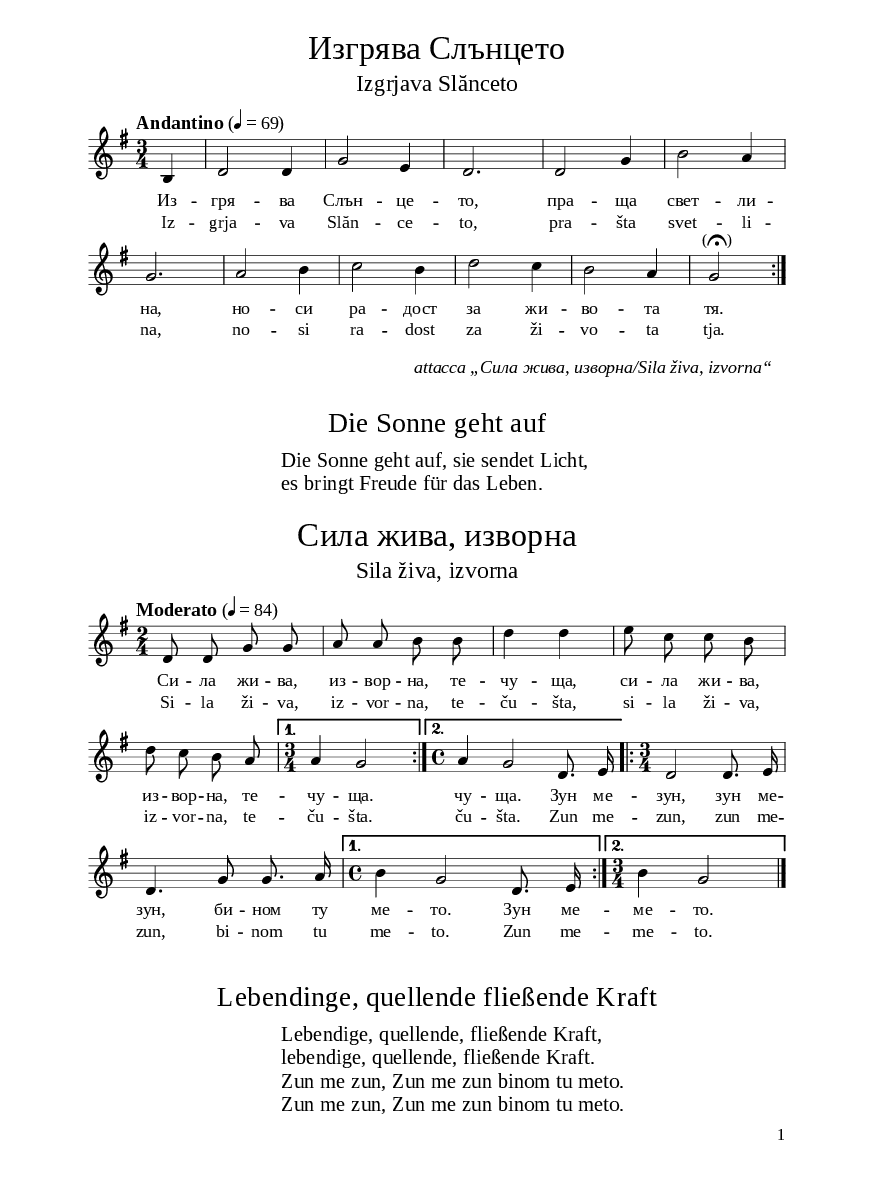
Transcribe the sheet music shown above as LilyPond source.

\version "2.24.4"

% include paper part and global functions
\include "include/globals.ily"

\bookpart {
  \label #'ref071_1
  \tocItem \markup "Изгрява Слънцето – Izgrjava Slănceto"
  \include "include/bookpart-paper.ily"
  \score {
    \include "include/score-layout.ily"

    \new Voice \absolute {
      \clef treble
      \key g \major
      \time 3/4
      \tempoFunc "Andantino" 4 "69"
      \partial 4
      \autoBeamOff
      b4  |  d'2 d'4 | g'2 e'4 | d'2. | d'2 g'4 | b'2 a'4 \break |

      g'2. | a'2 b'4 | c''2 b'4 | d''2 c''4 | b'2 a'4^\markup { \concat {"              (" \fermata ")"}} |  g'2
      \break \bar ":|."

    }

    \addlyrics {
      Из -- гря --
      ва Слън -- це -- то, пра -- ща свет -- ли -- на,
      но -- си ра -- дост за жи -- во -- та тя.
    }
    \addlyrics {

      Iz -- grja --
      va Slăn -- ce -- to, pra -- šta svet -- li -- na,
      no -- si ra -- dost za ži -- vo -- ta tja.
    }

    \header {
      title = \titleFunc "Изгрява Слънцето" "Izgrjava Slănceto"
    }

    \midi{}

  } % score
  \markup \empty-one
  \markup \italic \dc-one-nobold "attacca „Сила жива, изворна/Sila živa, izvorna“"
  \markup \empty-one

  % include foreign translation(s) of the song
  \version "2.24.4"

\markup \fill-line { \fontsize #deTitleFontSize "Die Sonne geht auf" }
\markup \null
\markup \null

\markup \abs-fontsize #10 {
   \hspace #25
  \override #`(baseline-skip . ,deCoupletBaselineSkip)

  \column {

    \line { " " Die Sonne geht auf, sie sendet Licht, }

    \line { " "  es bringt Freude für das Leben. }


  }
}

  \markup \empty-two

  \label #'ref071_2
  \tocItem \markup "Сила жива, изворна – Sila živa, izvorna"

  \include "include/bookpart-paper.ily"
  \score {
    \include "include/score-layout.ily"

    \new Voice \absolute {
      \clef treble
      \key g \major
      \time 2/4
      \tempoFunc "Moderato" 4 "84"
      \autoBeamOff

      \repeat volta 2 {
        d'8 d' g' g' | a'8 a' b' b' | d''4 d'' | e''8 c'' c'' b' \break |

        d''8 c'' b' a' |
      } \alternative { { \time 3/4 a'4 g'2 |} { \time 4/4  a'4 g'2 d'8. e'16 | } } \repeat volta 2 {
        \time 3/4 d'2 d'8. e'16 \break |

        d'4. g'8 g'8. a'16 |
      }
      \alternative  {
        {\time 4/4 b'4 g'2 d'8. e'16 | }
        {\time 3/4 b'4 g'2 \bar "|."}
      }
    }

    \addlyrics {
      Си --
      ла жи -- ва, из -- вор -- на, те -- чу -- ща, си
      -- ла жи -- ва, из -- вор -- на, те -- чу -- ща.
      чу -- ща. Зун ме -- зун, зун ме -- зун, би --
      ном ту ме -- то. Зун ме -- ме -- то.
    }
    \addlyrics {
      Si --
      la ži -- va, iz -- vor -- na, te -- ču -- šta, si
      -- la ži -- va, iz -- vor -- na, te -- ču -- šta.
      ču -- šta. Zun me -- zun, zun me -- zun, bi --
      nom tu me -- to. Zun me -- me -- to.
    }
    \header {
      title = \titleFunc "Сила жива, изворна" "Sila živa, izvorna"
    }

    \midi{}

  } % score
  \markup \empty-two

  % include foreign translation(s) of the song
  \version "2.24.4"

\markup \fill-line { \fontsize #deTitleFontSize "Lebendinge, quellende fließende Kraft" }
\markup \null
\markup \null
\markup \abs-fontsize #10 {
   \hspace #25
  \override #`(baseline-skip . ,deCoupletBaselineSkip)

  \column {
    \line { " " Lebendige, quellende, fließende Kraft,}

    \line { " " lebendige, quellende, fließende Kraft. }

    \line { " " Zun me zun, Zun me zun binom tu meto. }
    \line { " " Zun me zun, Zun me zun binom tu meto. }




  }
}


} % bookpart
